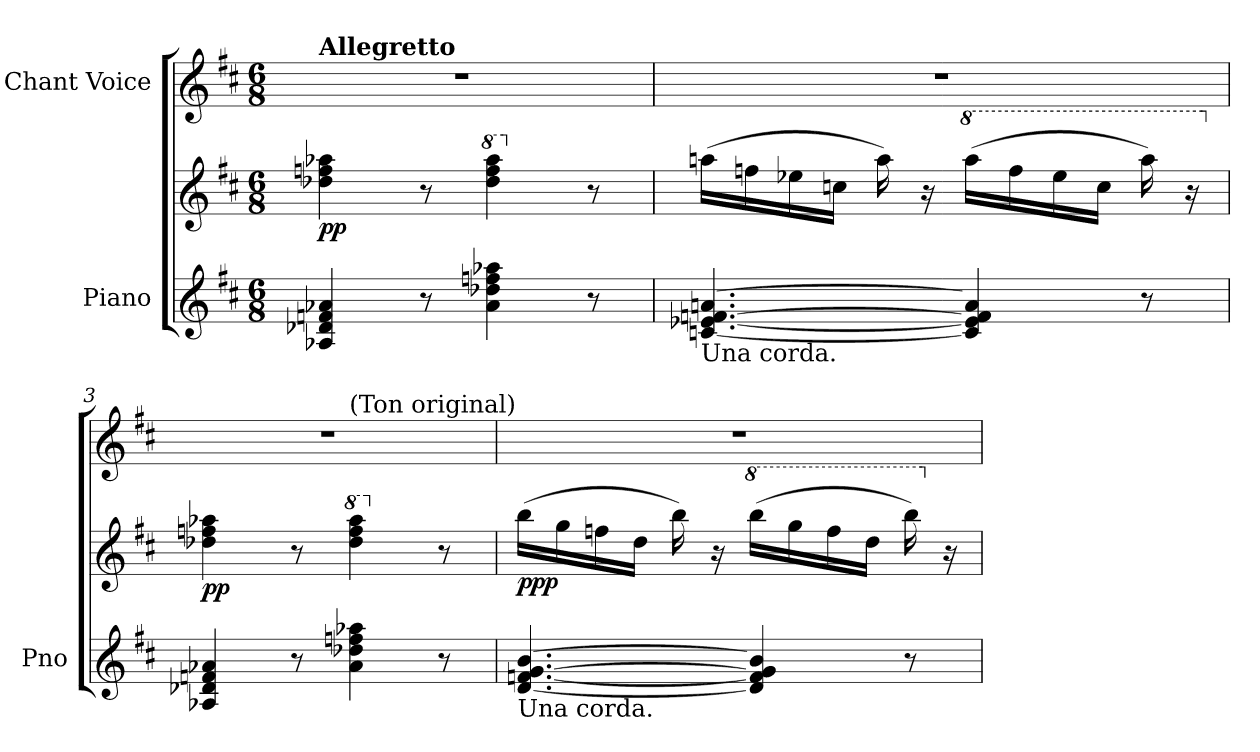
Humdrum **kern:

**kern	**kern	**dynam	**kern
*part2	*part2	*part2	*part1
*staff3	*staff2	*staff2/3	*staff1
*I"Piano	*	*	*I"Chant Voice
*I'Pno	*	*	*
*clefG2	*clefG2	*	*clefG2
*k[f#c#]	*k[f#c#]	*	*k[f#c#]
*M6/8	*M6/8	*	*M6/8
*MM120	*MM120	*	*MM120
=1	=1	=1	=1
!	!	!	!LO:TX:a:B:t=Allegretto
!	!	!LO:DY:b	!
4A-X/ 4d-X/ 4fn/ 4a-X/	4dd-X\ 4ffn\ 4aa-X\	pp	2.r
8r	8r	.	.
*	*8va	*	*
4a-\ 4dd-X\ 4ffn\ 4aa-X\	4ddd-\ 4fff\ 4aaa-\	.	.
*	*X8va	*	*
8r	8r	.	.
=2	=2	=2	=2
!LO:TX:b:t=Una corda.	!	!	!
!	!	!LO:DY:b	!
!	!	!LO:DY:n=1:b	!
[4.cn/ [4.e-X/ [4.fn/ [4.an/	(16aan\LL	ppp other-dynamics	2.r
.	16ffn\	.	.
.	16ee-X\	.	.
.	16ccn\JJ	.	.
.	16aa\)	.	.
.	16r	.	.
*	*8va	*	*
4c/] 4e-/] 4f/] 4a/]	(16aaa\LL	.	.
.	16fff\	.	.
.	16eee-\	.	.
.	16ccc\JJ	.	.
8r	16aaa\)	.	.
.	16r	.	.
=3	=3	=3	=3
*	*X8va	*	*
*	*	*	*^
!	!	!LO:DY:b	!	!
4A-X/ 4d-X/ 4fn/ 4a-X/	4dd-X\ 4ffn\ 4aa-X\	pp	2.r	4ryy
8r	8r	.	.	8ryy
*	*8va	*	*	*
!	!	!	!	!LO:TX:a:t=(Ton original)
4a-\ 4dd-X\ 4ffn\ 4aa-X\	4ddd-\ 4fff\ 4aaa-\	.	.	4ryy
*	*X8va	*	*	*
8r	8r	.	.	8ryy
!!LO:LB:g=z
=4	=4	=4	=4	=4
!LO:TX:b:t=Una corda.	!	!	!	!
!	!	!LO:DY:b	!	!
*	*	*	*v	*v
[4.d/ [4.fn/ [4.g/ [4.b/	(16bb\LL	ppp	2.r
.	16gg\	.	.
.	16ffn\	.	.
.	16dd\JJ	.	.
.	16bb\)	.	.
.	16r	.	.
*	*8va	*	*
4d/] 4f/] 4g/] 4b/]	(16bbb\LL	.	.
.	16ggg\	.	.
.	16fff\	.	.
.	16ddd\JJ	.	.
8r	16bbb\)	.	.
*	*X8va	*	*
.	16r	.	.
=	=	=	=
*-	*-	*-	*-
